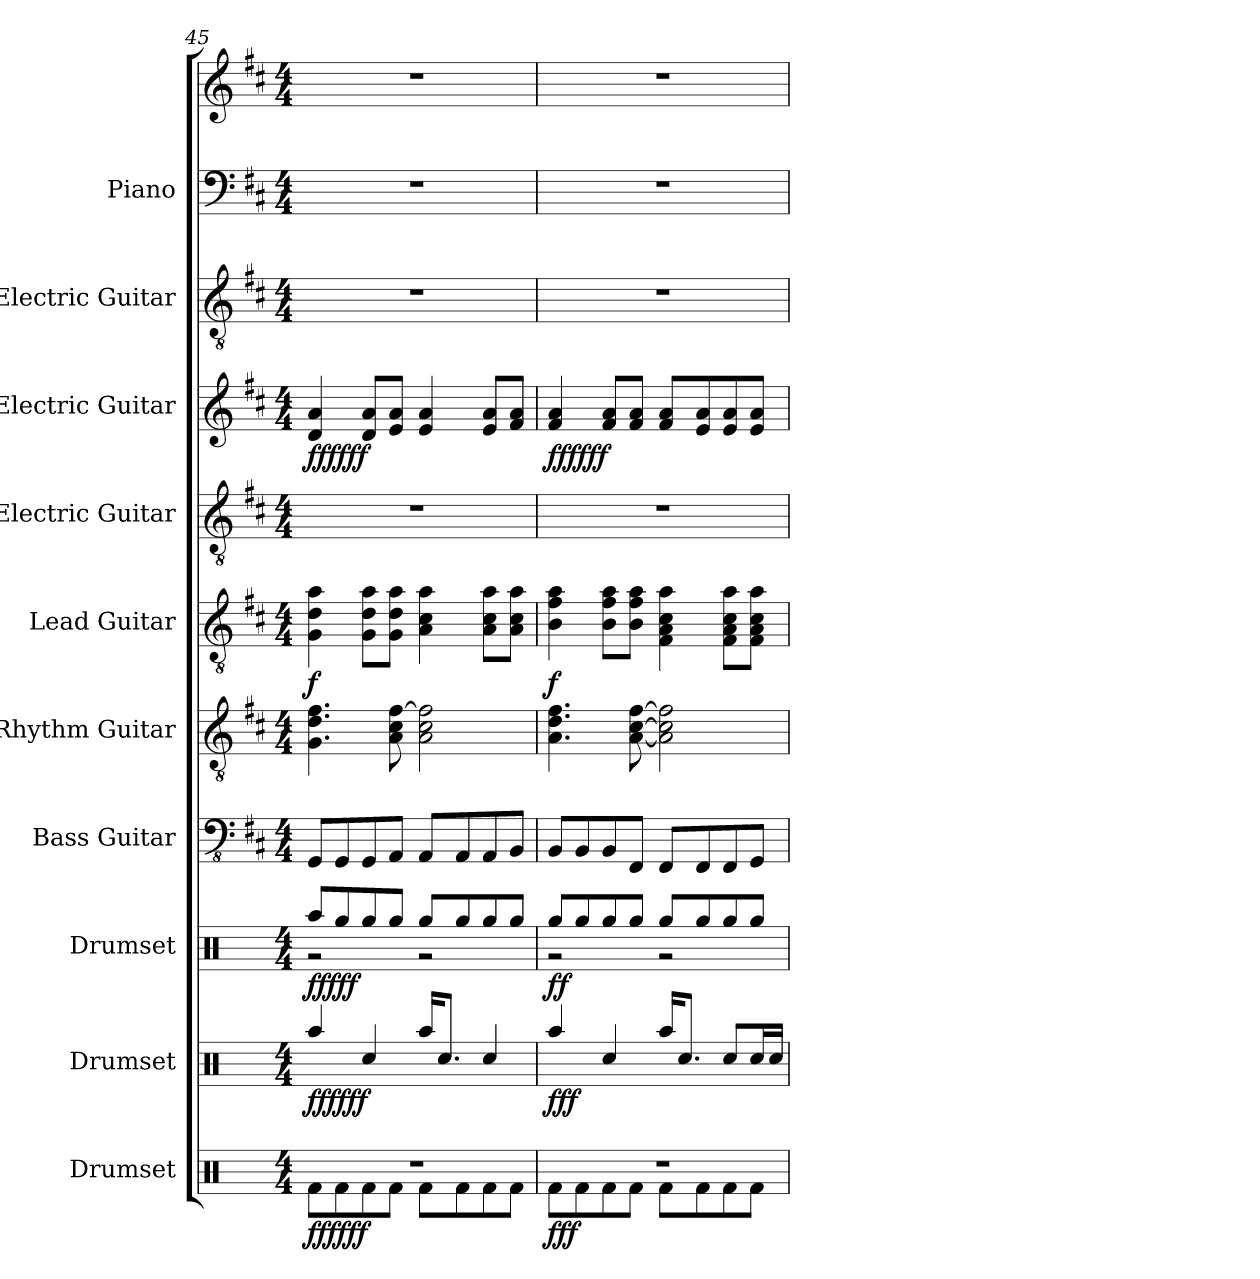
**kern	**dynam	**kern	**dynam	**kern	**dynam	**kern	**kern	**kern	**dynam	**kern	**kern	**dynam	**kern	**kern	**kern
*part10	*part10	*part9	*part9	*part8	*part8	*part7	*part6	*part5	*part5	*part4	*part3	*part3	*part2	*part1	*part1
*staff11	*staff11	*staff10	*staff10	*staff9	*staff9	*staff8	*staff7	*staff6	*staff6	*staff5	*staff4	*staff4	*staff3	*staff2	*staff1
*I"Drumset	*	*I"Drumset	*	*I"Drumset	*	*I"Bass Guitar	*I"Rhythm Guitar	*I"Lead Guitar	*	*I"Electric Guitar	*I"Electric Guitar	*	*I"Electric Guitar	*I"Piano	*
*I'Drs.	*	*I'Drs.	*	*I'Drs.	*	*I'B. Gtr.	*I'R. Gtr.	*I'L. Gtr.	*	*I'El. Guit.	*I'El. Guit.	*	*I'El. Guit.	*I'Pno.	*
!!LO:PB:g=z
*clefX	*	*clefX	*	*clefX	*	*clefFv4	*clefGv2	*clefGv2	*	*clefGv2	*clefG2	*	*clefGv2	*clefF4	*clefG2
*k[]	*	*k[]	*	*k[]	*	*k[f#c#]	*k[f#c#]	*k[f#c#]	*	*k[f#c#]	*k[f#c#]	*	*k[f#c#]	*k[f#c#]	*k[f#c#]
*M4/4	*	*M4/4	*	*M4/4	*	*M4/4	*M4/4	*M4/4	*	*M4/4	*M4/4	*	*M4/4	*M4/4	*M4/4
=45	=45	=45	=45	=45	=45	=45	=45	=45	=45	=45	=45	=45	=45	=45	=45
*^	*	*	*	*^	*	*	*	*	*	*	*	*	*	*	*
!	!	!LO:DY:b	!	!	!	!	!	!	!	!	!	!	!	!	!	!	!
!	!	!LO:DY:n=1:b	!	!LO:DY:b	!	!	!	!	!	!	!	!	!	!	!	!	!
!	!	!	!	!LO:DY:n=1:b	!	!	!LO:DY:b	!	!	!	!	!	!	!	!	!	!
!	!	!	!	!	!	!	!LO:DY:n=1:b	!	!	!	!LO:DY:b	!	!	!LO:DY:b	!	!	!
!	!	!	!	!	!	!	!	!	!	!	!	!	!	!LO:DY:n=1:b	!	!	!
1r	8Rf\L	fff fff	4Raa/	fff fff	8Raa/L	2r	ff fff	8GGG/L	4.G\ 4.d\ 4.f#\	4G\ 4d\ 4a\	f	1r	4d/ 4a/	fff fff	1r	1r	1r
.	8Rf\	.	.	.	8Rgg/	.	.	8GGG/	.	.	.	.	.	.	.	.	.
.	8Rf\	.	4Rcc/	.	8Rgg/	.	.	8GGG/	.	8G\ 8d\ 8a\L	.	.	8d/ 8a/L	.	.	.	.
.	8Rf\J	.	.	.	8Rgg/J	.	.	8AAA/J	8A\ 8c#\ [8f#\	8G\ 8d\ 8a\J	.	.	8e/ 8a/J	.	.	.	.
.	8Rf\L	.	16Raa/KL	.	8Rgg/L	2r	.	8AAA/L	2A\ 2c#\ 2f#\]	4A\ 4c#\ 4a\	.	.	4e/ 4a/	.	.	.	.
.	.	.	8.Rcc/J	.	.	.	.	.	.	.	.	.	.	.	.	.	.
.	8Rf\	.	.	.	8Rgg/	.	.	8AAA/	.	.	.	.	.	.	.	.	.
.	8Rf\	.	4Rcc/	.	8Rgg/	.	.	8AAA/	.	8A\ 8c#\ 8a\L	.	.	8e/ 8a/L	.	.	.	.
.	8Rf\J	.	.	.	8Rgg/J	.	.	8BBB/J	.	8A\ 8c#\ 8a\J	.	.	8f#/ 8a/J	.	.	.	.
=46	=46	=46	=46	=46	=46	=46	=46	=46	=46	=46	=46	=46	=46	=46	=46	=46	=46
!	!	!LO:DY:b	!	!LO:DY:b	!	!	!LO:DY:b	!	!	!	!LO:DY:b	!	!	!LO:DY:b	!	!	!
!	!	!	!	!	!	!	!	!	!	!	!	!	!	!LO:DY:n=1:b	!	!	!
1r	8Rf\L	fff	4Raa/	fff	8Rgg/L	2r	ff	8BBB/L	4.A\ 4.d\ 4.f#\	4B\ 4f#\ 4a\	f	1r	4f#/ 4a/	fff fff	1r	1r	1r
.	8Rf\	.	.	.	8Rgg/	.	.	8BBB/	.	.	.	.	.	.	.	.	.
.	8Rf\	.	4Rcc/	.	8Rgg/	.	.	8BBB/	.	8B\ 8f#\ 8a\L	.	.	8f#/ 8a/L	.	.	.	.
.	8Rf\J	.	.	.	8Rgg/J	.	.	8FFF#/J	[8A\ [8c#\ [8f#\	8B\ 8f#\ 8a\J	.	.	8f#/ 8a/J	.	.	.	.
.	8Rf\L	.	16Raa/KL	.	8Rgg/L	2r	.	8FFF#/L	2A\] 2c#\] 2f#\]	4F#\ 4A\ 4c#\ 4a\	.	.	8f#/ 8a/L	.	.	.	.
.	.	.	8.Rcc/J	.	.	.	.	.	.	.	.	.	.	.	.	.	.
.	8Rf\	.	.	.	8Rgg/	.	.	8FFF#/	.	.	.	.	8e/ 8a/	.	.	.	.
.	8Rf\	.	8Rcc/L	.	8Rgg/	.	.	8FFF#/	.	8F#\ 8A\ 8c#\ 8a\L	.	.	8e/ 8a/	.	.	.	.
.	8Rf\J	.	16Rcc/L	.	8Rgg/J	.	.	8GGG/J	.	8F#\ 8A\ 8c#\ 8a\J	.	.	8e/ 8a/J	.	.	.	.
.	.	.	16Rcc/JJ	.	.	.	.	.	.	.	.	.	.	.	.	.	.
*v	*v	*	*	*	*v	*v	*	*	*	*	*	*	*	*	*	*	*
=	=	=	=	=	=	=	=	=	=	=	=	=	=	=	=
*-	*-	*-	*-	*-	*-	*-	*-	*-	*-	*-	*-	*-	*-	*-	*-
